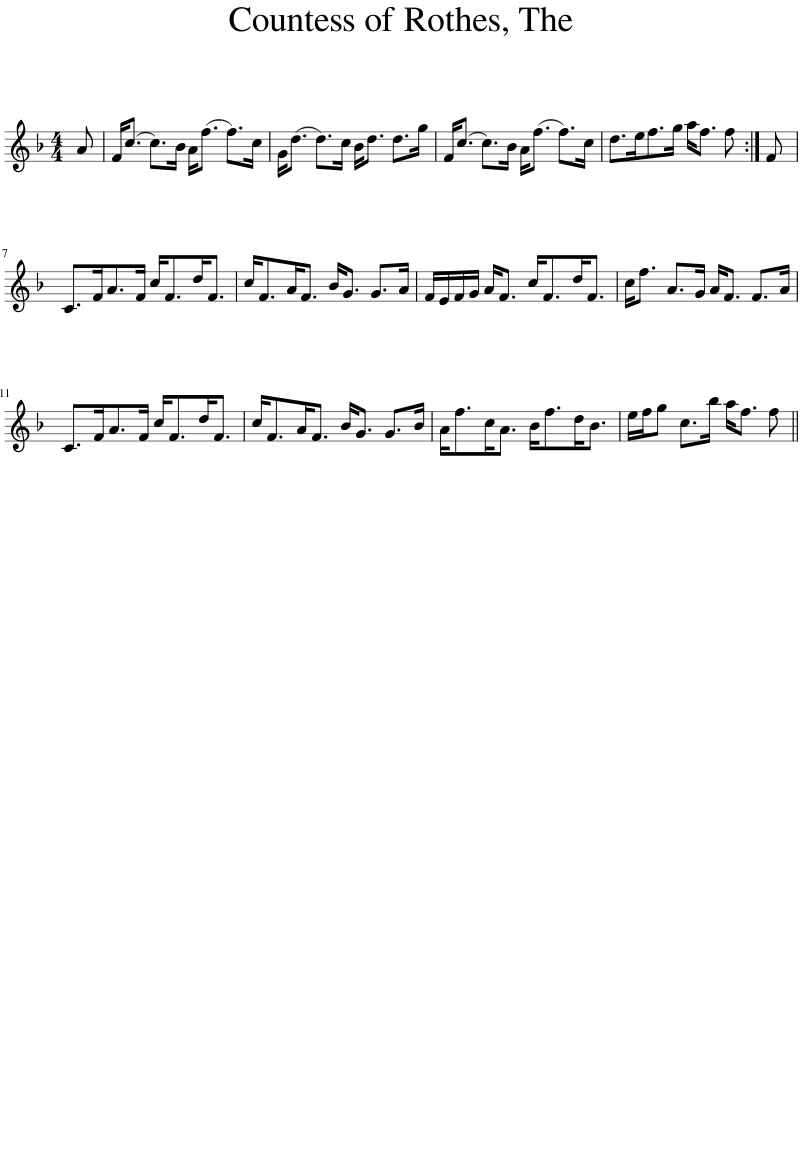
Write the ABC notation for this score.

X:1
L:1/8
M:4/4
I:linebreak $
K:F
V:1 treble
V:1
 A | F<(c c>)B A<(f f>)c | G<(d d>)c B<d d>g | F<(c c>)B A<(f f>)c | d>ef>g a<f f :| %5
 F |$ C>FA>F c<Fd<F | c<FA<F B<G G>A | F/E/F/G/ A<F c<Fd<F | c<f A>G A<F F>A |$ %10
 C>FA>F c<Fd<F | c<FA<F B<G G>B | A<fc<A B<fd<B | e/f/g c>b a<f f || %14
